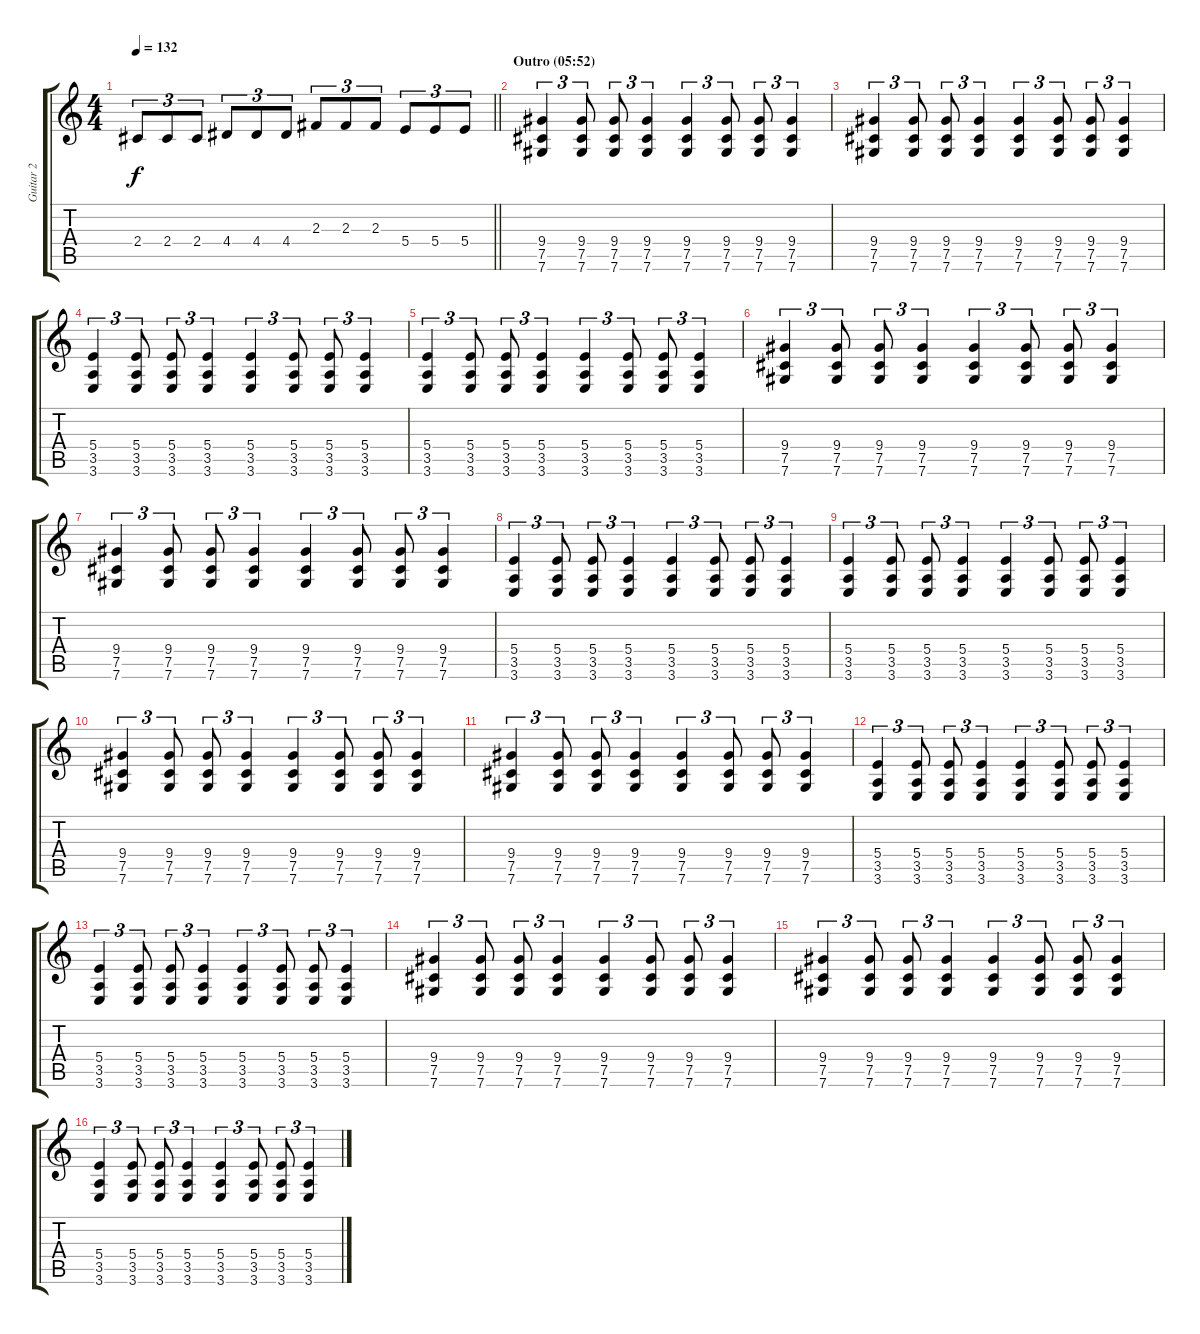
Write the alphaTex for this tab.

\track ("Guitar 2" "Guitar 2") {instrument distortionguitar}
\staff {score tabs}
\tuning (Db4 Ab3 E3 B2 Gb2 Db2) {hide}
\ts (4 4)
\tempo 132
\clef g2
\barLineRight lightlight
\ks c
2.4.8{tu (3 2) dy f} 2.4.8{tu (3 2)} 2.4.8{tu (3 2)} 4.4.8{tu (3 2)} 4.4.8{tu (3 2)} 4.4.8{tu (3 2)} 2.3.8{tu (3 2)} 2.3.8{tu (3 2)} 2.3.8{tu (3 2)} 5.4.8{tu (3 2)} 5.4.8{tu (3 2)} 5.4.8{tu (3 2)} |
\section ("" "Outro (05:52)")
(9.4 7.5 7.6).4{tu (3 2) volume 12} (9.4 7.5 7.6).8{tu (3 2)} (9.4 7.5 7.6).8{tu (3 2)} (9.4 7.5 7.6).4{tu (3 2)} (9.4 7.5 7.6).4{tu (3 2)} (9.4 7.5 7.6).8{tu (3 2)} (9.4 7.5 7.6).8{tu (3 2)} (9.4 7.5 7.6).4{tu (3 2)} |
(9.4 7.5 7.6).4{tu (3 2)} (9.4 7.5 7.6).8{tu (3 2)} (9.4 7.5 7.6).8{tu (3 2)} (9.4 7.5 7.6).4{tu (3 2)} (9.4 7.5 7.6).4{tu (3 2)} (9.4 7.5 7.6).8{tu (3 2)} (9.4 7.5 7.6).8{tu (3 2)} (9.4 7.5 7.6).4{tu (3 2)} |
(5.4 3.5 3.6).4{tu (3 2)} (5.4 3.5 3.6).8{tu (3 2)} (5.4 3.5 3.6).8{tu (3 2)} (5.4 3.5 3.6).4{tu (3 2)} (5.4 3.5 3.6).4{tu (3 2)} (5.4 3.5 3.6).8{tu (3 2)} (5.4 3.5 3.6).8{tu (3 2)} (5.4 3.5 3.6).4{tu (3 2)} |
(5.4 3.5 3.6).4{tu (3 2)} (5.4 3.5 3.6).8{tu (3 2)} (5.4 3.5 3.6).8{tu (3 2)} (5.4 3.5 3.6).4{tu (3 2)} (5.4 3.5 3.6).4{tu (3 2)} (5.4 3.5 3.6).8{tu (3 2)} (5.4 3.5 3.6).8{tu (3 2)} (5.4 3.5 3.6).4{tu (3 2)} |
(9.4 7.5 7.6).4{tu (3 2)} (9.4 7.5 7.6).8{tu (3 2)} (9.4 7.5 7.6).8{tu (3 2)} (9.4 7.5 7.6).4{tu (3 2)} (9.4 7.5 7.6).4{tu (3 2)} (9.4 7.5 7.6).8{tu (3 2)} (9.4 7.5 7.6).8{tu (3 2)} (9.4 7.5 7.6).4{tu (3 2)} |
(9.4 7.5 7.6).4{tu (3 2)} (9.4 7.5 7.6).8{tu (3 2)} (9.4 7.5 7.6).8{tu (3 2)} (9.4 7.5 7.6).4{tu (3 2)} (9.4 7.5 7.6).4{tu (3 2)} (9.4 7.5 7.6).8{tu (3 2)} (9.4 7.5 7.6).8{tu (3 2)} (9.4 7.5 7.6).4{tu (3 2)} |
(5.4 3.5 3.6).4{tu (3 2)} (5.4 3.5 3.6).8{tu (3 2)} (5.4 3.5 3.6).8{tu (3 2)} (5.4 3.5 3.6).4{tu (3 2)} (5.4 3.5 3.6).4{tu (3 2)} (5.4 3.5 3.6).8{tu (3 2)} (5.4 3.5 3.6).8{tu (3 2)} (5.4 3.5 3.6).4{tu (3 2)} |
(5.4 3.5 3.6).4{tu (3 2)} (5.4 3.5 3.6).8{tu (3 2)} (5.4 3.5 3.6).8{tu (3 2)} (5.4 3.5 3.6).4{tu (3 2)} (5.4 3.5 3.6).4{tu (3 2)} (5.4 3.5 3.6).8{tu (3 2)} (5.4 3.5 3.6).8{tu (3 2)} (5.4 3.5 3.6).4{tu (3 2)} |
(9.4 7.5 7.6).4{tu (3 2)} (9.4 7.5 7.6).8{tu (3 2)} (9.4 7.5 7.6).8{tu (3 2)} (9.4 7.5 7.6).4{tu (3 2)} (9.4 7.5 7.6).4{tu (3 2)} (9.4 7.5 7.6).8{tu (3 2)} (9.4 7.5 7.6).8{tu (3 2)} (9.4 7.5 7.6).4{tu (3 2)} |
(9.4 7.5 7.6).4{tu (3 2)} (9.4 7.5 7.6).8{tu (3 2)} (9.4 7.5 7.6).8{tu (3 2)} (9.4 7.5 7.6).4{tu (3 2)} (9.4 7.5 7.6).4{tu (3 2)} (9.4 7.5 7.6).8{tu (3 2)} (9.4 7.5 7.6).8{tu (3 2)} (9.4 7.5 7.6).4{tu (3 2)} |
(5.4 3.5 3.6).4{tu (3 2)} (5.4 3.5 3.6).8{tu (3 2)} (5.4 3.5 3.6).8{tu (3 2)} (5.4 3.5 3.6).4{tu (3 2)} (5.4 3.5 3.6).4{tu (3 2)} (5.4 3.5 3.6).8{tu (3 2)} (5.4 3.5 3.6).8{tu (3 2)} (5.4 3.5 3.6).4{tu (3 2)} |
(5.4 3.5 3.6).4{tu (3 2)} (5.4 3.5 3.6).8{tu (3 2)} (5.4 3.5 3.6).8{tu (3 2)} (5.4 3.5 3.6).4{tu (3 2)} (5.4 3.5 3.6).4{tu (3 2)} (5.4 3.5 3.6).8{tu (3 2)} (5.4 3.5 3.6).8{tu (3 2)} (5.4 3.5 3.6).4{tu (3 2)} |
(9.4 7.5 7.6).4{tu (3 2)} (9.4 7.5 7.6).8{tu (3 2)} (9.4 7.5 7.6).8{tu (3 2)} (9.4 7.5 7.6).4{tu (3 2)} (9.4 7.5 7.6).4{tu (3 2)} (9.4 7.5 7.6).8{tu (3 2)} (9.4 7.5 7.6).8{tu (3 2)} (9.4 7.5 7.6).4{tu (3 2)} |
(9.4 7.5 7.6).4{tu (3 2)} (9.4 7.5 7.6).8{tu (3 2)} (9.4 7.5 7.6).8{tu (3 2)} (9.4 7.5 7.6).4{tu (3 2)} (9.4 7.5 7.6).4{tu (3 2)} (9.4 7.5 7.6).8{tu (3 2)} (9.4 7.5 7.6).8{tu (3 2)} (9.4 7.5 7.6).4{tu (3 2)} |
(5.4 3.5 3.6).4{tu (3 2)} (5.4 3.5 3.6).8{tu (3 2)} (5.4 3.5 3.6).8{tu (3 2)} (5.4 3.5 3.6).4{tu (3 2)} (5.4 3.5 3.6).4{tu (3 2)} (5.4 3.5 3.6).8{tu (3 2)} (5.4 3.5 3.6).8{tu (3 2)} (5.4 3.5 3.6).4{tu (3 2)}
